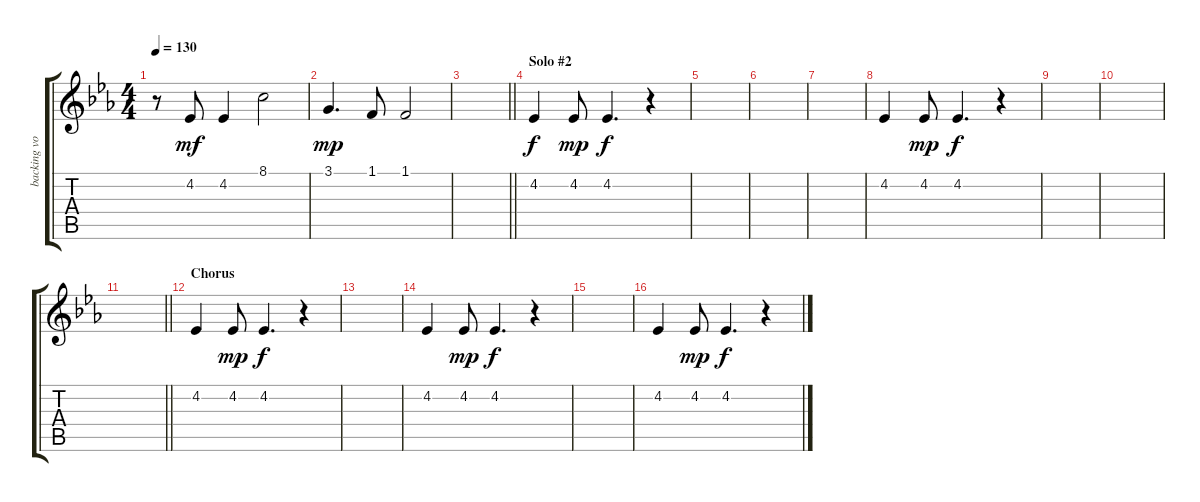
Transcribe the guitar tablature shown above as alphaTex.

\track ("backing vocal" "backing vo") {instrument lead1square}
\staff {score tabs}
\tuning (E4 B3 G3 D3 A2 E2) {hide}
\ts (4 4)
\tempo 130
\clef g2
\ks eb
r.8{dy f} 4.2.8{dy mf} 4.2.4 8.1.2 |
3.1.4{d dy mp} 1.1.8 1.1.2 |
\barLineRight lightlight
|
\section ("" "Solo #2")
4.2.4{dy f} 4.2.8{dy mp} 4.2.4{d dy f} r.4 |
|
|
|
4.2.4 4.2.8{dy mp} 4.2.4{d dy f} r.4 |
|
|
\barLineRight lightlight
|
\section ("" "Chorus")
4.2.4 4.2.8{dy mp} 4.2.4{d dy f} r.4 |
|
4.2.4 4.2.8{dy mp} 4.2.4{d dy f} r.4 |
|
4.2.4 4.2.8{dy mp} 4.2.4{d dy f} r.4
